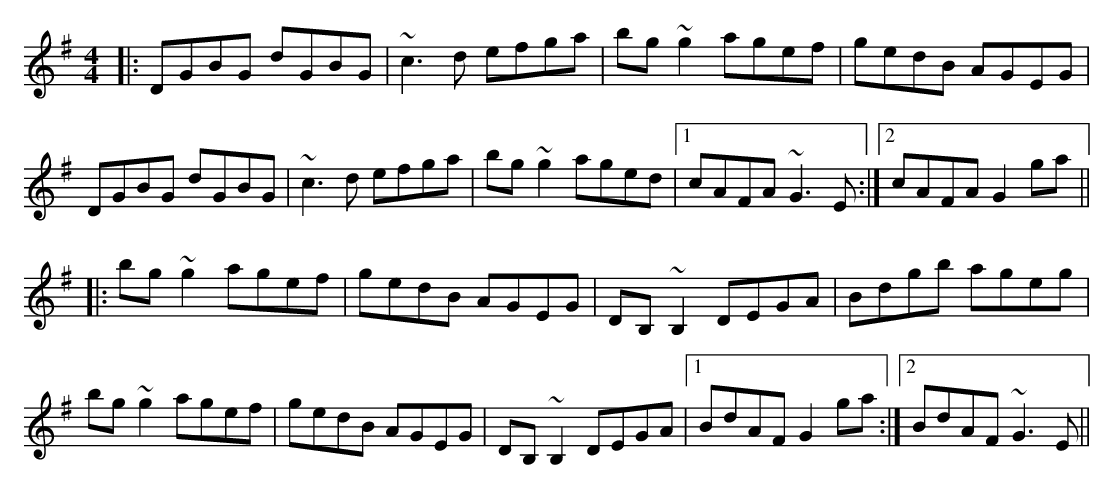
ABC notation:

X:1
M:4/4
K:G
|:DGBG dGBG|~c3 d efga|bg ~g2 agef|gedB AGEG|
DGBG dGBG|~c3 d efga|bg ~g2 aged|1 cAFA ~G3 E:|2 cAFA G2 ga||
|:bg ~g2 agef|gedB AGEG|DB, ~B,2 DEGA|Bdgb ageg|
bg ~g2 agef|gedB AGEG|DB, ~B,2 DEGA|1 BdAF G2 ga:|2 BdAF ~G3 E||
